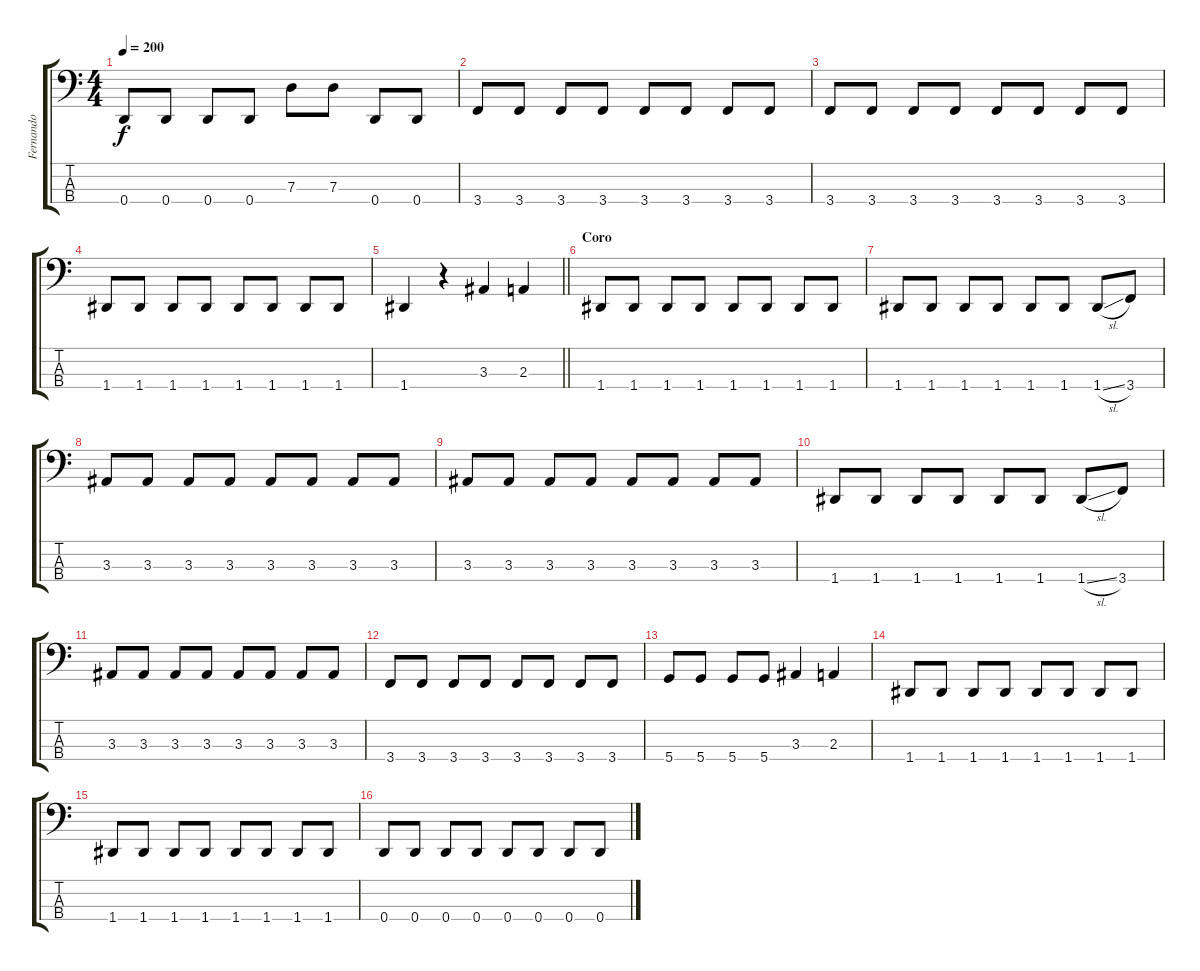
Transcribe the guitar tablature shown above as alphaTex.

\track ("Fernando" "Fernando") {instrument electricbassfinger}
\staff {score tabs}
\tuning (F2 C2 G1 D1) {hide}
\ts (4 4)
\tempo 200
\clef f4
\ks c
0.4{t}.8{dy f} 0.4.8 0.4.8 0.4.8 7.3.8 7.3.8 0.4.8 0.4.8 |
3.4.8 3.4.8 3.4.8 3.4.8 3.4.8 3.4.8 3.4.8 3.4.8 |
3.4.8 3.4.8 3.4.8 3.4.8 3.4.8 3.4.8 3.4.8 3.4.8 |
1.4.8 1.4.8 1.4.8 1.4.8 1.4.8 1.4.8 1.4.8 1.4.8 |
\barLineRight lightlight
1.4.4 r.4 3.3.4 2.3.4 |
\section ("" "Coro")
1.4.8 1.4.8 1.4.8 1.4.8 1.4.8 1.4.8 1.4.8 1.4.8 |
1.4.8 1.4.8 1.4.8 1.4.8 1.4.8 1.4.8 1.4{sl}.8 3.4.8 |
3.3.8 3.3.8 3.3.8 3.3.8 3.3.8 3.3.8 3.3.8 3.3.8 |
3.3.8 3.3.8 3.3.8 3.3.8 3.3.8 3.3.8 3.3.8 3.3.8 |
1.4.8 1.4.8 1.4.8 1.4.8 1.4.8 1.4.8 1.4{sl}.8 3.4.8 |
3.3.8 3.3.8 3.3.8 3.3.8 3.3.8 3.3.8 3.3.8 3.3.8 |
3.4.8 3.4.8 3.4.8 3.4.8 3.4.8 3.4.8 3.4.8 3.4.8 |
5.4.8 5.4.8 5.4.8 5.4.8 3.3.4 2.3.4 |
1.4.8 1.4.8 1.4.8 1.4.8 1.4.8 1.4.8 1.4.8 1.4.8 |
1.4.8 1.4.8 1.4.8 1.4.8 1.4.8 1.4.8 1.4.8 1.4.8 |
0.4.8 0.4.8 0.4.8 0.4.8 0.4.8 0.4.8 0.4.8 0.4.8
